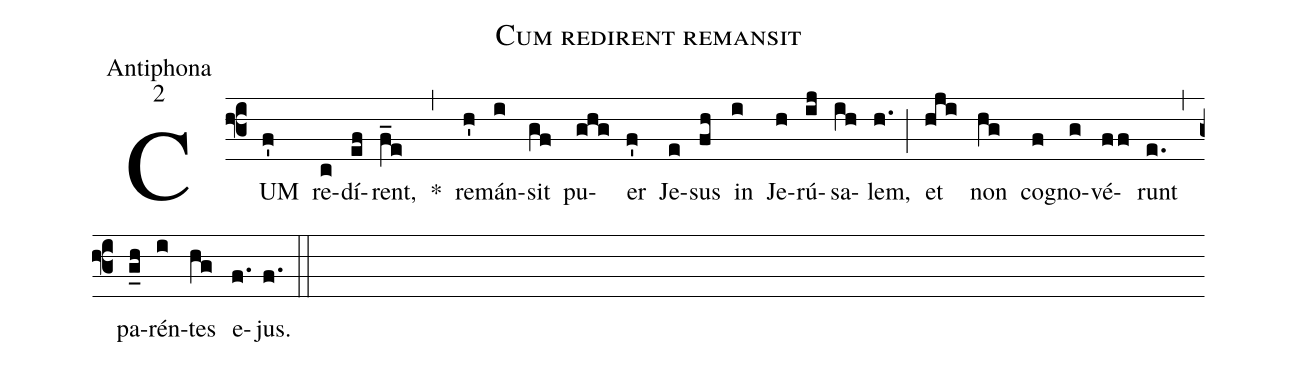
name:Cum redirent remansit;
office-part:Antiphona;
mode:2;
%%
(f3) CUM(f') re(c)dí(ef)rent,(f_e) *(,) re(h')mán(i)sit(gf) pu(ghg)er(f') Je(e)sus(fh) in(i) Je(h)rú(ij)sa(ih)lem,(h.) (;) et(hji) non(hg) co(f)gno(g)vé(ff)runt(e.) (,) pa(g_h)rén(i)tes(hg) e(f.)jus.(f.) (::)
